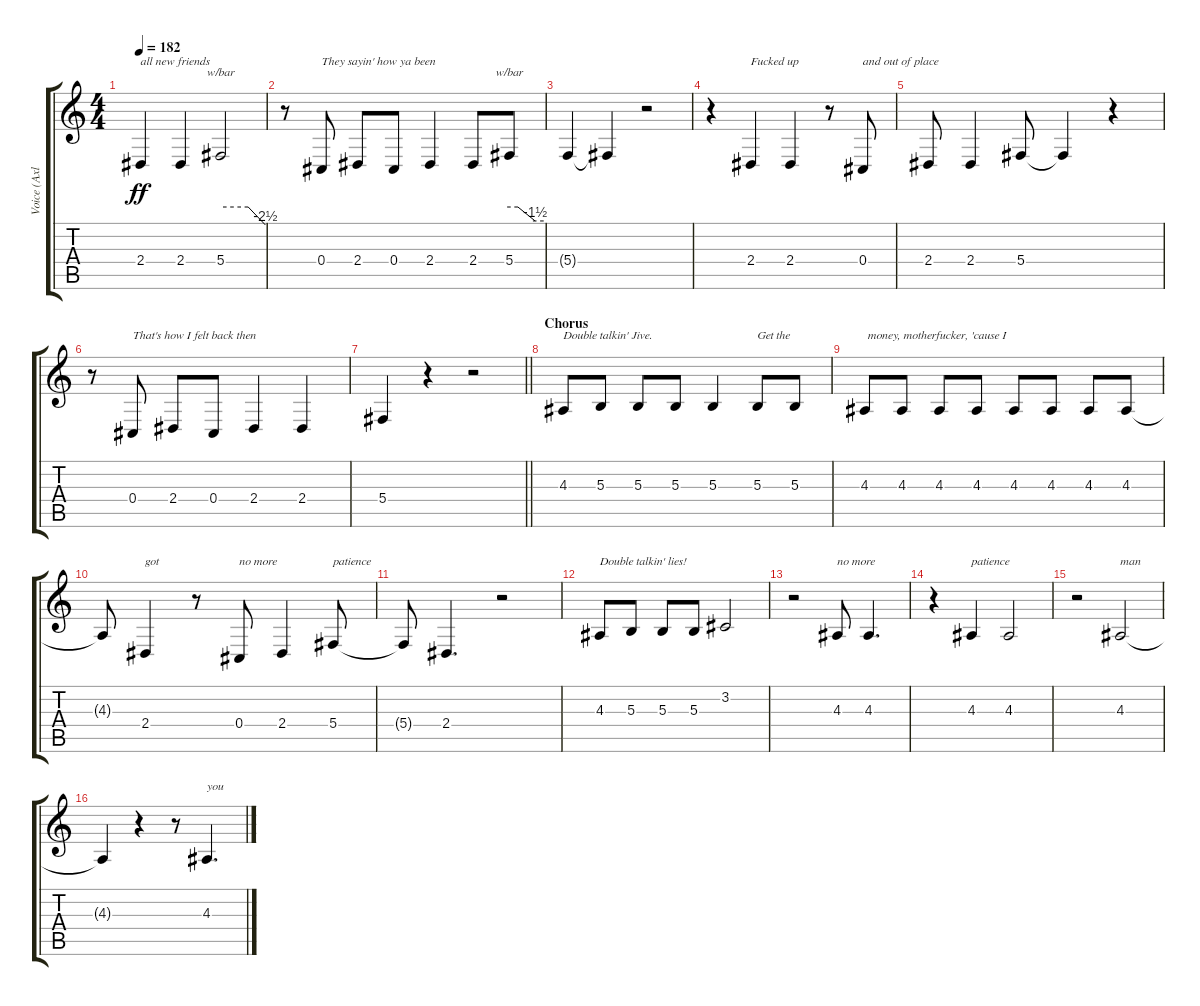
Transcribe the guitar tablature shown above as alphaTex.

\track ("Voice (Axl)" "Voice (Axl") {instrument lead2sawtooth}
\staff {score tabs}
\tuning (Eb4 Bb3 Gb3 Db3 Ab2 Eb2) {hide}
\ts (4 4)
\tempo 182
\clef g2
\ks c
2.4.4{txt "all new friends" dy ff} 2.4.4 5.4.2{tbe (custom default 0 0 37 0 60 -10)} |
r.8 0.4.8{txt "They sayin' how ya been"} 2.4.8 0.4.8 2.4.4 2.4.8 5.4.8{tbe (custom default 0 0 15 0 45 -6 60 -6)} |
5.4{t}.4 5.4{t}.4 r.2 |
r.4 2.4.4{txt "Fucked up"} 2.4.4 r.8 0.4.8{txt "and out of place"} |
2.4.8 2.4.4 5.4.8 5.4{t}.4 r.4 |
r.8 0.4.8{txt "That's how I felt back then"} 2.4.8 0.4.8 2.4.4 2.4.4 |
\barLineRight lightlight
5.4.4 r.4 r.2 |
\section ("" "Chorus")
4.3.8{txt "Double talkin' Jive."} 5.3.8 5.3.8 5.3.8 5.3.4 5.3.8{txt "Get the"} 5.3.8 |
4.3.8{txt " money, motherfucker, 'cause I"} 4.3.8 4.3.8 4.3.8 4.3.8 4.3.8 4.3.8 4.3.8 |
4.3{t}.8 2.4.4{txt "got"} r.8 0.4.8{txt "no more"} 2.4.4 5.4.8{txt "patience"} |
5.4{t}.8 2.4.4{d} r.2 |
4.3.8{txt "Double talkin' lies!"} 5.3.8 5.3.8 5.3.8 3.2.2 |
r.2 4.3.8{txt "no more"} 4.3.4{d} |
r.4 4.3.4{txt "patience"} 4.3.2 |
r.2 4.3.2{txt "man"} |
4.3{t}.4 r.4 r.8 4.3.4{d txt "you"}
